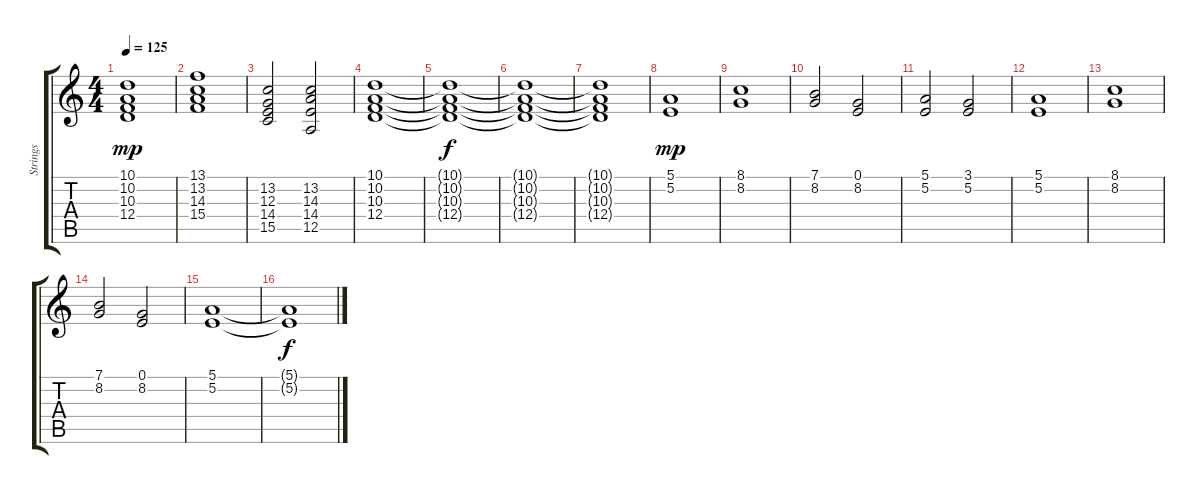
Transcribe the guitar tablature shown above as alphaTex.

\track ("Strings" "Strings") {instrument stringensemble1}
\staff {score tabs}
\tuning (E4 B3 G3 D3 A2 E2) {hide}
\ts (4 4)
\tempo 125
\clef g2
\ks c
(10.1 10.2 10.3 12.4).1{dy mp} |
(13.1 13.2 14.3 15.4).1 |
(13.2 12.3 14.4 15.5).2 (13.2 14.3 14.4 12.5).2 |
(10.1 10.2 10.3 12.4).1 |
(10.1{t} 10.2{t} 10.3{t} 12.4{t}).1{dy f} |
(10.1{t} 10.2{t} 10.3{t} 12.4{t}).1 |
(10.1{t} 10.2{t} 10.3{t} 12.4{t}).1 |
(5.1 5.2).1{dy mp} |
(8.1 8.2).1 |
(7.1 8.2).2 (0.1 8.2).2 |
(5.1 5.2).2 (3.1 5.2).2 |
(5.1 5.2).1 |
(8.1 8.2).1 |
(7.1 8.2).2 (0.1 8.2).2 |
(5.1 5.2).1 |
(5.1{t} 5.2{t}).1{dy f}
